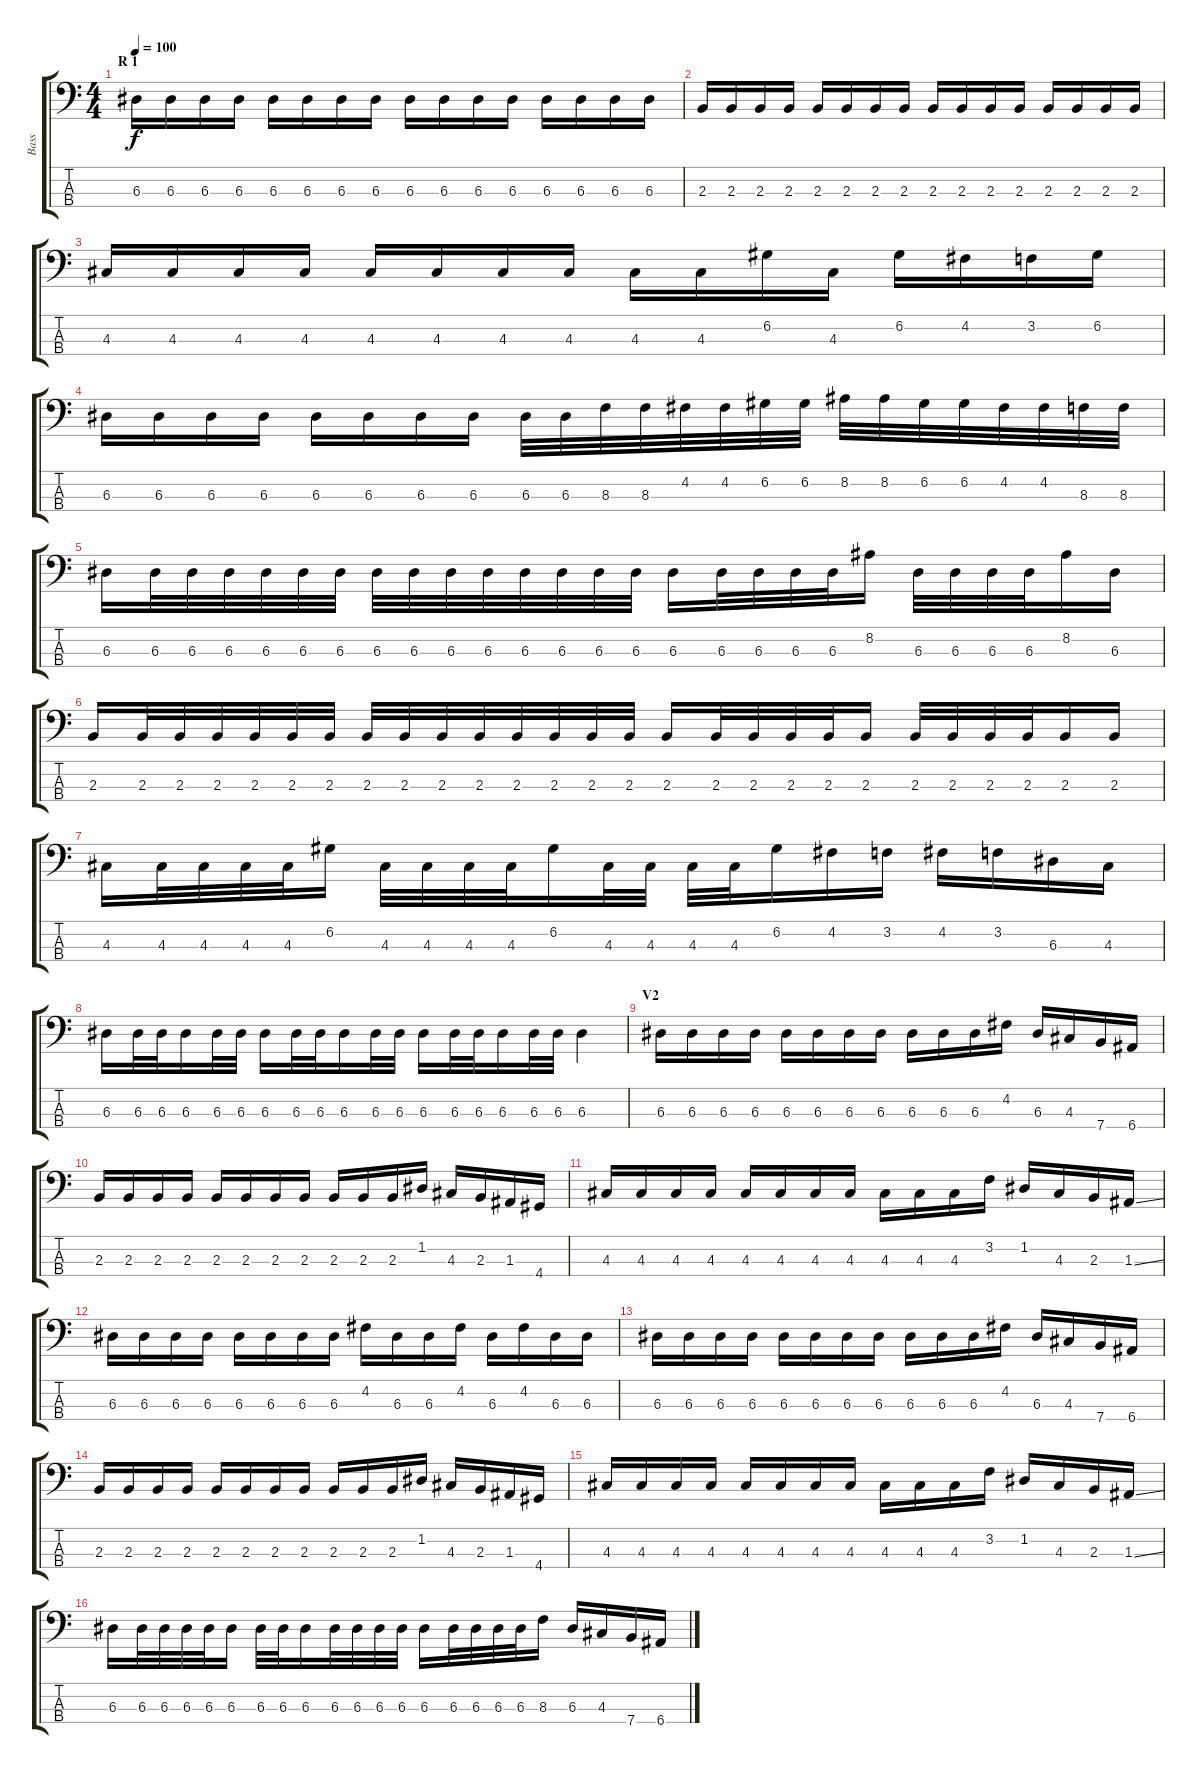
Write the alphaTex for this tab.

\track ("Bass" "Bass") {instrument electricbasspick}
\staff {score tabs}
\tuning (G2 D2 A1 E1) {hide}
\ts (4 4)
\section ("" "R 1")
\tempo 100
\clef f4
\ks c
6.3.16{dy f} 6.3.16 6.3.16 6.3.16 6.3.16 6.3.16 6.3.16 6.3.16 6.3.16 6.3.16 6.3.16 6.3.16 6.3.16 6.3.16 6.3.16 6.3.16 |
2.3.16 2.3.16 2.3.16 2.3.16 2.3.16 2.3.16 2.3.16 2.3.16 2.3.16 2.3.16 2.3.16 2.3.16 2.3.16 2.3.16 2.3.16 2.3.16 |
4.3.16 4.3.16 4.3.16 4.3.16 4.3.16 4.3.16 4.3.16 4.3.16 4.3.16 4.3.16 6.2.16 4.3.16 6.2.16 4.2.16 3.2.16 6.2.16 |
6.3.16 6.3.16 6.3.16 6.3.16 6.3.16 6.3.16 6.3.16 6.3.16 6.3.32 6.3.32 8.3.32 8.3.32 4.2.32 4.2.32 6.2.32 6.2.32 8.2.32 8.2.32 6.2.32 6.2.32 4.2.32 4.2.32 8.3.32 8.3.32 |
6.3.16 6.3.32 6.3.32 6.3.32 6.3.32 6.3.32 6.3.32 6.3.32 6.3.32 6.3.32 6.3.32 6.3.32 6.3.32 6.3.32 6.3.32 6.3.16 6.3.32 6.3.32 6.3.32 6.3.32 8.2.16 6.3.32 6.3.32 6.3.32 6.3.32 8.2.16 6.3.16 |
2.3.16 2.3.32 2.3.32 2.3.32 2.3.32 2.3.32 2.3.32 2.3.32 2.3.32 2.3.32 2.3.32 2.3.32 2.3.32 2.3.32 2.3.32 2.3.16 2.3.32 2.3.32 2.3.32 2.3.32 2.3.16 2.3.32 2.3.32 2.3.32 2.3.32 2.3.16 2.3.16 |
4.3.16 4.3.32 4.3.32 4.3.32 4.3.32 6.2.16 4.3.32 4.3.32 4.3.32 4.3.32 6.2.16 4.3.32 4.3.32 4.3.32 4.3.32 6.2.16 4.2.16 3.2.16 4.2.16 3.2.16 6.3.16 4.3.16 |
6.3.16 6.3.32 6.3.32 6.3.16 6.3.32 6.3.32 6.3.16 6.3.32 6.3.32 6.3.16 6.3.32 6.3.32 6.3.16 6.3.32 6.3.32 6.3.16 6.3.32 6.3.32 6.3.4 |
\section ("" "V2")
6.3.16 6.3.16 6.3.16 6.3.16 6.3.16 6.3.16 6.3.16 6.3.16 6.3.16 6.3.16 6.3.16 4.2.16 6.3.16 4.3.16 7.4.16 6.4.16 |
2.3.16 2.3.16 2.3.16 2.3.16 2.3.16 2.3.16 2.3.16 2.3.16 2.3.16 2.3.16 2.3.16 1.2.16 4.3.16 2.3.16 1.3.16 4.4.16 |
4.3.16 4.3.16 4.3.16 4.3.16 4.3.16 4.3.16 4.3.16 4.3.16 4.3.16 4.3.16 4.3.16 3.2.16 1.2.16 4.3.16 2.3.16 1.3{ss}.16 |
6.3.16 6.3.16 6.3.16 6.3.16 6.3.16 6.3.16 6.3.16 6.3.16 4.2.16 6.3.16 6.3.16 4.2.16 6.3.16 4.2.16 6.3.16 6.3.16 |
6.3.16 6.3.16 6.3.16 6.3.16 6.3.16 6.3.16 6.3.16 6.3.16 6.3.16 6.3.16 6.3.16 4.2.16 6.3.16 4.3.16 7.4.16 6.4.16 |
2.3.16 2.3.16 2.3.16 2.3.16 2.3.16 2.3.16 2.3.16 2.3.16 2.3.16 2.3.16 2.3.16 1.2.16 4.3.16 2.3.16 1.3.16 4.4.16 |
4.3.16 4.3.16 4.3.16 4.3.16 4.3.16 4.3.16 4.3.16 4.3.16 4.3.16 4.3.16 4.3.16 3.2.16 1.2.16 4.3.16 2.3.16 1.3{ss}.16 |
6.3.16 6.3.32 6.3.32 6.3.32 6.3.32 6.3.16 6.3.32 6.3.32 6.3.16 6.3.32 6.3.32 6.3.32 6.3.32 6.3.16 6.3.32 6.3.32 6.3.32 6.3.32 8.3.16 6.3.16 4.3.16 7.4.16 6.4.16
